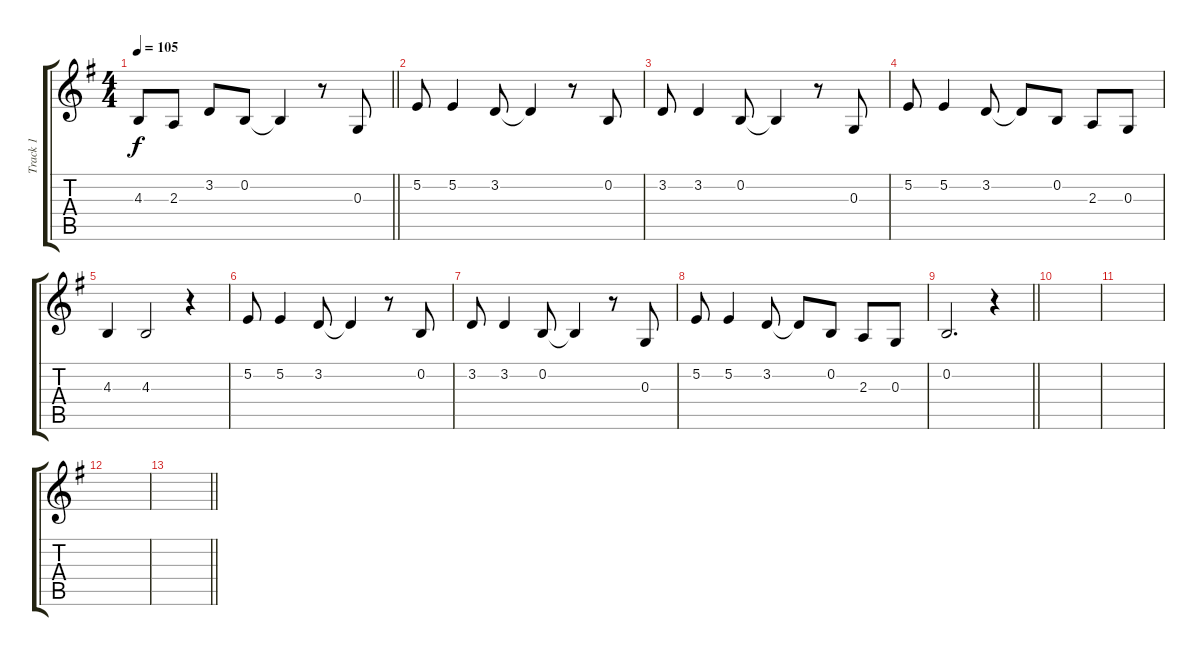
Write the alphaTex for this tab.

\track ("Track 1" "Track 1") {instrument tenorsax}
\staff {score tabs}
\tuning (E4 B3 G3 D3 A2 E2) {hide}
\ts (4 4)
\tempo 105
\clef g2
\barLineRight lightlight
\ks g
4.3{t}.8{dy f} 2.3.8 3.2.8 0.2.8 0.2{t}.4 r.8 0.3.8 |
5.2.8 5.2.4 3.2.8 3.2{t}.4 r.8 0.2.8 |
3.2.8 3.2.4 0.2.8 0.2{t}.4 r.8 0.3.8 |
5.2.8 5.2.4 3.2.8 3.2{t}.8 0.2.8 2.3.8 0.3.8 |
4.3.4 4.3.2 r.4 |
5.2.8 5.2.4 3.2.8 3.2{t}.4 r.8 0.2.8 |
3.2.8 3.2.4 0.2.8 0.2{t}.4 r.8 0.3.8 |
5.2.8 5.2.4 3.2.8 3.2{t}.8 0.2.8 2.3.8 0.3.8 |
\barLineRight lightlight
0.2.2{d} r.4 |
|
|
|
\barLineRight lightlight
